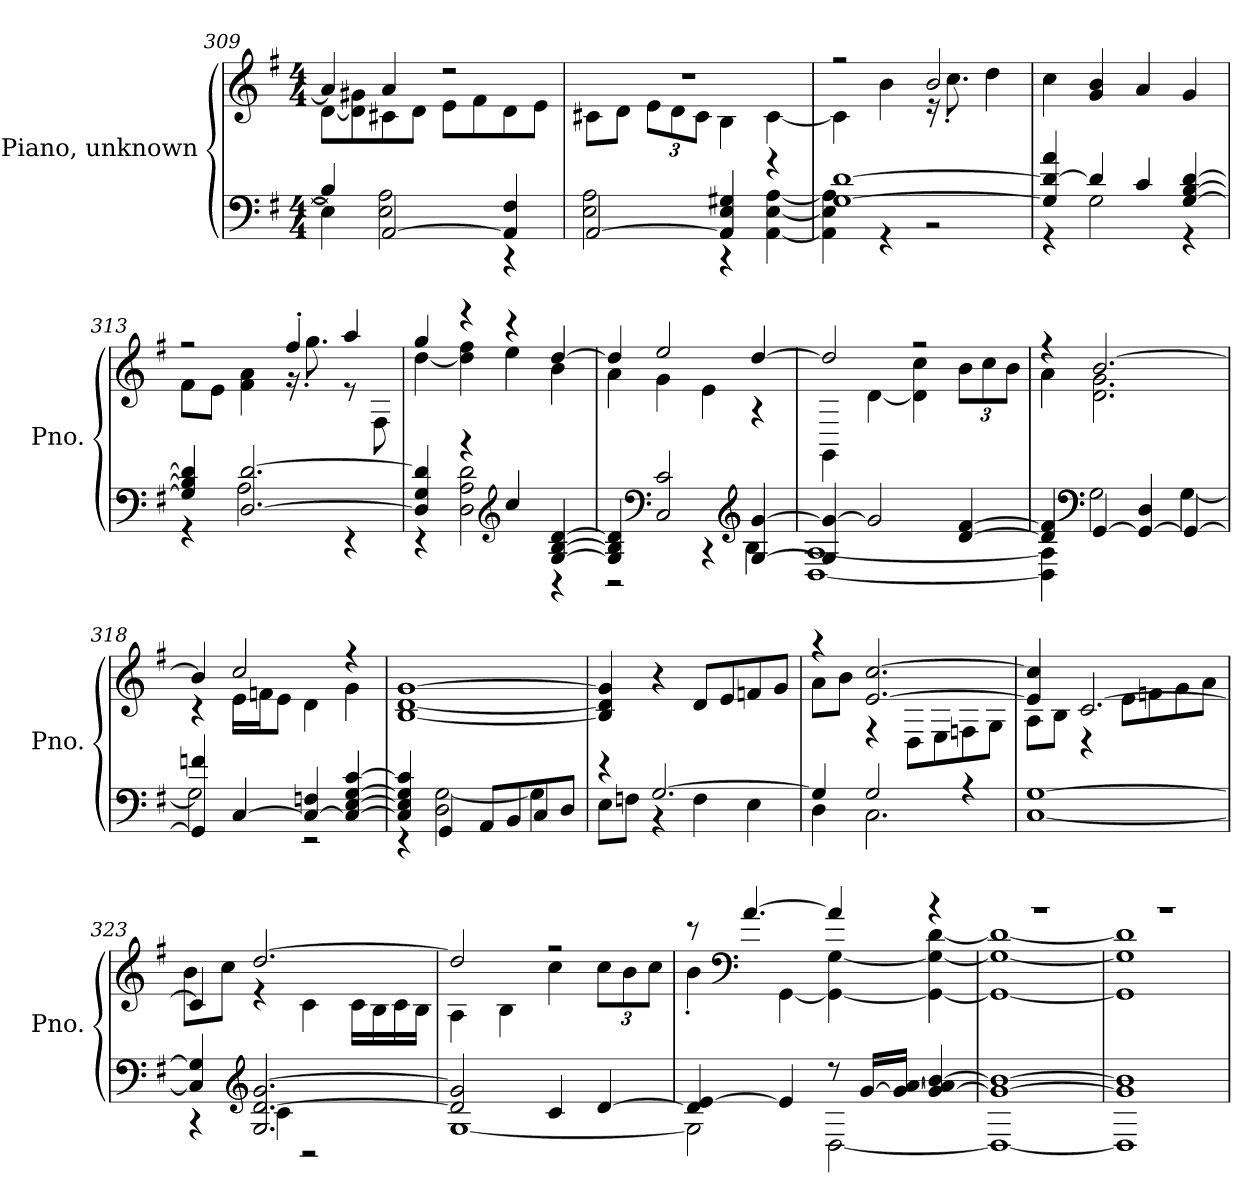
**kern	**kern
*part1	*part1
*staff2	*staff1
*I"Piano, unknown	*
*I'Pno.	*
*clefF4	*clefG2
*k[f#]	*k[f#]
*M4/4	*M4/4
=309	=309
*^	*^
4B/]	4E\]	4a/]	[8d\L
.	.	.	8d\] 8g#X\
[2AA/	2E\ 2A\	4a/	8c#X\
.	.	.	8d\J
.	.	2r	8e\L
.	.	.	8f#\
4AA/] 4F#/	4r	.	8d\
.	.	.	8e\J
!!LO:LB:g=z	!!
=310	=310	=310	=310
[2AA/	2E\ 2A\	1r	8c#X\L
.	.	.	8d\J
*	*	*	*Xbrackettup
.	.	.	12e\L
.	.	.	12d\
.	.	.	12c#\J
4AA/] 4E/ 4G#X/	4r	.	4B\
4r	[4AA\ [4E\ [4A\	.	[4c#\
=311	=311	=311	=311
[1G [1d	4AA\] 4E\] 4A\]	2r	4c#\]
.	4r	.	4b\
.	2r	2b/	16r
.	.	.	8.cc'\
.	.	.	4dd\
*	*	*v	*v
=312	=312	=312
4G/] 4d/_ 4a/	4r	4cc\
4d/]	2G\	4g/ 4b/
4c/	.	4a/
[4G/ [4B/ [4d/	4r	4g/
=313	=313	=313
*	*	*^
4G/] 4B/] 4d/]	4r	2r	8f#\L
.	.	.	8e\J
[2.D/ [2.d/	2A\	.	4f#\ 4a\
.	.	4ff#'/	16r
.	.	.	8.gg'\
.	4r	4aa/	8r
.	.	.	8F#\
=314	=314	=314	=314
4D/] 4G/ 4d/]	4r	4gg/	[4dd\
4r	2D\ 2A\ 2d\	4r	4dd\] 4ff#\
*clefG2	*	*	*
4cc/	.	4r	4ee\
[4G/ [4B/ [4d/	4r	[4dd/	4b\
!!LO:LB:g=z	!!
=315	=315	=315	=315
4G/] 4B/] 4d/]	2r	4dd/]	4a\
*clefF4	*	*	*
2C/ 2c/	.	2ee/	4g\
.	4r	.	4e\
*clefG2	*	*	*
[4G/ [4g/	4B\	[4dd/	4r
=316	=316	=316	=316
4G/] 4g/_	[1D [1A	2dd/]	4GG\
2g/]	.	.	[4d\
.	.	2r	4d\] 4cc\
[4d/ [4f#/	.	.	12b\L
.	.	.	12cc\
.	.	.	12b\J
=317	=317	=317	=317
4d/] 4f#/]	4D\] 4A\]	4r	4a\
*clefF4	*	*	*
[4GG/	2G\	[2.b/	2.d\ 2.g\
4GG/_ 4D/	.	.	.
4GG/_	[4G\	.	.
=318	=318	=318	=318
4GG/] 4fn/	2G\]	4b/]	4r
[4C/	.	2cc/	16e\LL
.	.	.	16fn\J
.	.	.	8e\J
4C/_ 4Fn/	2r	.	4d\
4C/_ [4E/ [4G/ [4c/	.	4r	4g\
*	*	*v	*v
=319	=319	=319
4C/] 4E/] 4G/] 4c/]	4r	[1B [1d [1g
4GG/	2D\ [2G\	.
8AA/L	.	.
8BB/	.	.
8C/	4G\]	.
8D/J	.	.
!!LO:LB:g=z
=320	=320	=320
4r	8E\L	4B/] 4d/] 4g/]
.	8Fn\J	.
[2.G/	4r	4r
.	4F\	8d/L
.	.	8e/
.	4E\	8fn/
.	.	8g/J
=321	=321	=321
*	*	*^
4G/]	4D\	4r	8a\L
.	.	.	8b\J
2G/	2.C\	[2.e/ [2.cc/	4r
.	.	.	8D\L
.	.	.	8E\
4r	.	.	8Fn\
.	.	.	8G\J
*v	*v	*	*
=322	=322	=322
[1C [1G	4e/] 4cc/]	8A\L
.	.	8B\J
.	[2.c/	4r
.	.	8e\L
.	.	8fn\
.	.	8g\
.	.	8a\J
=323	=323	=323
*^	*	*
4C/] 4G/]	4r	4c/]	8b\L
.	.	.	8cc\J
*clefG2	*	*	*
2.G/ [2.d/ [2.g/	4c\	[2.dd/	4r
.	2r	.	4c\
.	.	.	16c\LL
.	.	.	16B\
.	.	.	16c\
.	.	.	16B\JJ
!!LO:PB:g=z	!!
=324	=324	=324	=324
2d/] 2g/]	[1G	2dd/]	4A\
.	.	.	4B\
4c/	.	2r	4cc\
[4d/	.	.	12cc\L
.	.	.	12b\
.	.	.	12cc\J
=325	=325	=325	=325
4d/] [4e/	2G\]	8r	4b'\
*	*	*clefF4	*
.	.	[4.a/	.
4e/]	.	.	[4GG\
8r	[2D\	4a/]	4GG\_ [4G\
[16g/LL	.	.	.
16g/_ [16a/JJ	.	.	.
4g/_ 4a/] [4b/	.	4r	4GG\_ 4G\_ [4d\
=326	=326	=326	=326
1g_ 1b_	1D_	1r	1GG_ 1G_ 1d_
=327	=327	=327	=327
1g] 1b]	1D]	1r	1GG] 1G] 1d]
*v	*v	*	*
*	*v	*v
=	=
*-	*-
